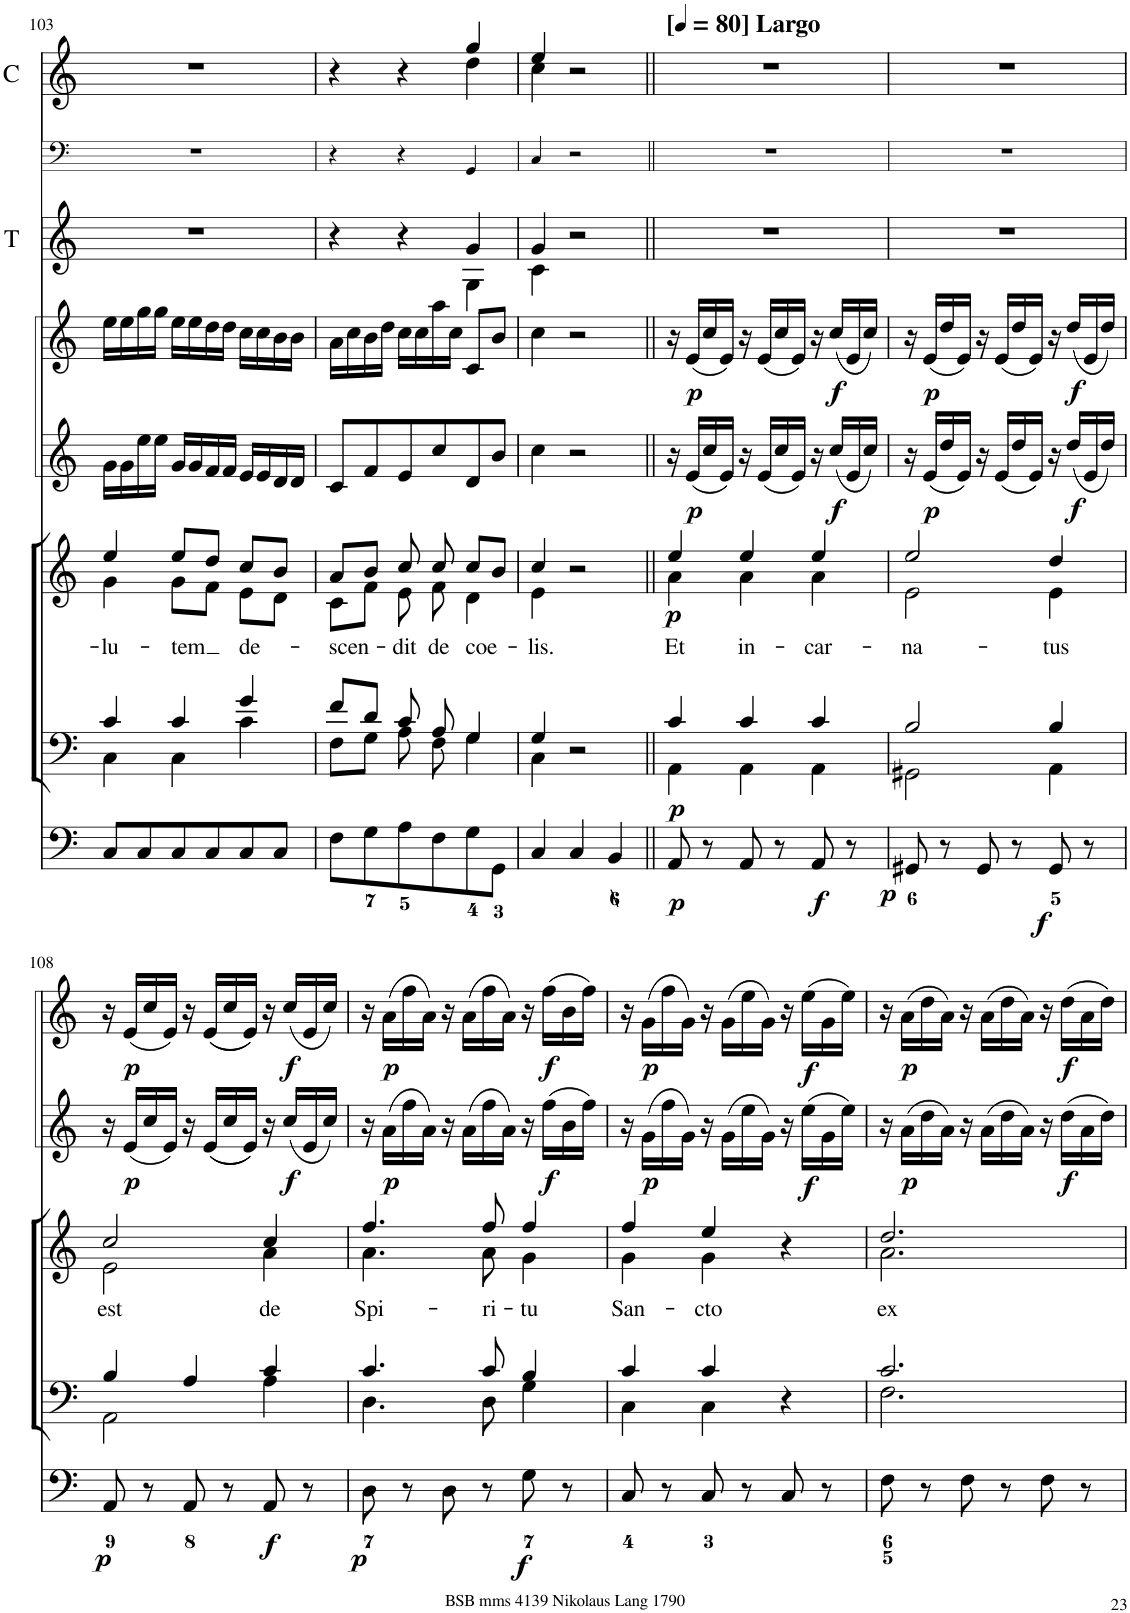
**kern	**dynam	**kern	**dynam	**kern	**text	**dynam	**kern	**dynam	**kern	**dynam	**kern	**kern	**kern
*part8	*part8	*part7	*part7	*part6	*part6	*part6	*part5	*part5	*part4	*part4	*part3	*part2	*part1
*staff8	*staff8	*staff7	*staff7	*staff6	*staff6	*staff6	*staff5	*staff5	*staff4	*staff4	*staff3	*staff2	*staff1
*I"Organ	*	*I"Voice	*	*I"Voice	*	*	*I"Violin	*	*I"Violini	*	*I"Trombe	*I"Timpani	*I"Clarini in C
*	*	*	*	*	*	*	*I'Vln	*	*I'Vln	*	*I'T	*I'Timp	*I'C
!!LO:PB:g=z
*clefF4	*	*clefF4	*	*clefG2	*	*	*clefG2	*	*clefG2	*	*clefG2	*clefF4	*clefG2
*k[]	*	*k[]	*	*k[]	*	*	*k[]	*	*k[]	*	*k[]	*k[]	*k[]
*M3/4	*	*M3/4	*	*M3/4	*	*	*M3/4	*	*M3/4	*	*M3/4	*M3/4	*M3/4
=103	=103	=103	=103	=103	=103	=103	=103	=103	=103	=103	=103	=103	=103
*	*	*^	*	*	*	*	*	*	*	*	*	*	*
!	!	!	!	!	!	!LO:LY:b	!	!	!	!	!	!	!	!
*	*	*	*	*	*^	*	*	*	*	*	*	*	*	*
8C/L	.	4c/	4C\	.	4ee/	4g\	-lu-	.	16g\LL	.	16ee\LL	.	2.r	2.r	2.r
.	.	.	.	.	.	.	.	.	16g\	.	16ee\	.	.	.	.
8C/	.	.	.	.	.	.	.	.	16ee\	.	16gg\	.	.	.	.
.	.	.	.	.	.	.	.	.	16ee\JJ	.	16gg\JJ	.	.	.	.
!	!	!	!	!	!	!	!LO:LY:b	!	!	!	!	!	!	!	!
8C/	.	4c/	4C\	.	8ee/L	8g\L	-tem	.	16g/LL	.	16ee\LL	.	.	.	.
.	.	.	.	.	.	.	.	.	16g/	.	16ee\	.	.	.	.
8C/	.	.	.	.	8dd/J	8f\J	.	.	16f/	.	16dd\	.	.	.	.
.	.	.	.	.	.	.	.	.	16f/JJ	.	16dd\JJ	.	.	.	.
!	!	!	!	!	!	!	!LO:LY:b	!	!	!	!	!	!	!	!
8C/	.	4g/	4c\	.	8cc/L	8e\L	de-	.	16e/LL	.	16cc\LL	.	.	.	.
.	.	.	.	.	.	.	.	.	16e/	.	16cc\	.	.	.	.
8C/J	.	.	.	.	8b/J	8d\J	.	.	16d/	.	16b\	.	.	.	.
.	.	.	.	.	.	.	.	.	16d/JJ	.	16b\JJ	.	.	.	.
=104	=104	=104	=104	=104	=104	=104	=104	=104	=104	=104	=104	=104	=104	=104	=104
!	!	!	!	!	!	!	!LO:LY:b	!	!	!	!	!	!	!	!
*	*	*	*	*	*	*	*	*	*	*	*	*	*^	*	*^
8F\L	.	8f/L	8F\L	.	8a/L	8c\L	-scen-	.	8c/L	.	16a\LL	.	4r	2ryy	4r	4r	2ryy
.	.	.	.	.	.	.	.	.	.	.	16cc\	.	.	.	.	.	.
8G\	.	8d/J	8G\J	.	8b/J	8f\J	.	.	8f/	.	16b\	.	.	.	.	.	.
.	.	.	.	.	.	.	.	.	.	.	16dd\JJ	.	.	.	.	.	.
!	!	!	!	!	!	!	!LO:LY:b	!	!	!	!	!	!	!	!	!	!
8A\	.	8c/	8A\	.	8cc/	8e\	-dit	.	8e/	.	16cc\LL	.	4r	.	4r	4r	.
.	.	.	.	.	.	.	.	.	.	.	16cc\	.	.	.	.	.	.
!	!	!	!	!	!	!	!LO:LY:b	!	!	!	!	!	!	!	!	!	!
8F\	.	8A/	8F\	.	8cc/	8f\	de	.	8cc/	.	16aa\	.	.	.	.	.	.
.	.	.	.	.	.	.	.	.	.	.	16cc\JJ	.	.	.	.	.	.
!	!	!	!	!	!	!	!LO:LY:b	!	!	!	!	!	!	!	!	!	!
8G\	.	4G/	4G\	.	8cc/L	4d\	coe-	.	8d/	.	8c/L	.	4g/	4G\	4GG/	4gg/	4dd\
8GG\J	.	.	.	.	8b/J	.	.	.	8b/J	.	8b/J	.	.	.	.	.	.
=105	=105	=105	=105	=105	=105	=105	=105	=105	=105	=105	=105	=105	=105	=105	=105	=105	=105
!	!	!	!	!	!	!	!LO:LY:b	!	!	!	!	!	!	!	!	!	!
4C/	.	4G/	4C\	.	4cc/	4e\	-lis.	.	4cc\	.	4cc\	.	4g/	4c\	4C/	4ee/	4cc\
4C/	.	2r	2ryy	.	2r	2ryy	.	.	2r	.	2r	.	2r	2ryy	2r	2r	2ryy
4BB/	.	.	.	.	.	.	.	.	.	.	.	.	.	.	.	.	.
*	*	*	*	*	*	*	*	*	*	*	*	*	*v	*v	*	*v	*v
=106||	=106||	=106||	=106||	=106||	=106||	=106||	=106||	=106||	=106||	=106||	=106||	=106||	=106||	=106||	=106||
*	*	*	*	*	*	*	*	*	*	*	*	*	*	*	*MM80
!	!	!	!	!	!	!	!	!	!	!	!	!	!	!	!LO:TX:a:B:t=[
!	!	!	!	!	!	!	!	!	!	!	!	!	!	!	!LO:TX:a:B:t=] Largo
!	!LO:DY:b	!	!	!LO:DY:b	!	!	!LO:LY:b	!LO:DY:b	!	!	!	!	!	!	!
8AA/	p	4c/	4AA\	p	4ee/	4a\	Et	p	16r	.	16r	.	2.r	2.r	2.r
!	!	!	!	!	!	!	!	!	!	!LO:DY:b	!	!LO:DY:b	!	!	!
.	.	.	.	.	.	.	.	.	(16e/LL	p	(16e/LL	p	.	.	.
8r	.	.	.	.	.	.	.	.	16cc/	.	16cc/	.	.	.	.
.	.	.	.	.	.	.	.	.	16e/JJ)	.	16e/JJ)	.	.	.	.
!	!	!	!	!	!	!	!LO:LY:b	!	!	!	!	!	!	!	!
8AA/	.	4c/	4AA\	.	4ee/	4a\	in-	.	16r	.	16r	.	.	.	.
.	.	.	.	.	.	.	.	.	(16e/LL	.	(16e/LL	.	.	.	.
8r	.	.	.	.	.	.	.	.	16cc/	.	16cc/	.	.	.	.
.	.	.	.	.	.	.	.	.	16e/JJ)	.	16e/JJ)	.	.	.	.
!	!LO:DY:b	!	!	!	!	!	!LO:LY:b	!	!	!	!	!	!	!	!
8AA/	f	4c/	4AA\	.	4ee/	4a\	-car-	.	16r	.	16r	.	.	.	.
!	!	!	!	!	!	!	!	!	!	!LO:DY:b	!	!LO:DY:b	!	!	!
.	.	.	.	.	.	.	.	.	(16cc/LL	f	(16cc/LL	f	.	.	.
8r	.	.	.	.	.	.	.	.	16e/	.	16e/	.	.	.	.
.	.	.	.	.	.	.	.	.	16cc/JJ)	.	16cc/JJ)	.	.	.	.
=107	=107	=107	=107	=107	=107	=107	=107	=107	=107	=107	=107	=107	=107	=107	=107
!	!LO:DY:b	!	!	!	!	!	!LO:LY:b	!	!	!	!	!	!	!	!
8GG#X/	p	2B/	2GG#X\	.	2ee/	2e\	-na-	.	16r	.	16r	.	2.r	2.r	2.r
!	!	!	!	!	!	!	!	!	!	!LO:DY:b	!	!LO:DY:b	!	!	!
.	.	.	.	.	.	.	.	.	(16e/LL	p	(16e/LL	p	.	.	.
8r	.	.	.	.	.	.	.	.	16dd/	.	16dd/	.	.	.	.
.	.	.	.	.	.	.	.	.	16e/JJ)	.	16e/JJ)	.	.	.	.
8GG#/	.	.	.	.	.	.	.	.	16r	.	16r	.	.	.	.
.	.	.	.	.	.	.	.	.	(16e/LL	.	(16e/LL	.	.	.	.
8r	.	.	.	.	.	.	.	.	16dd/	.	16dd/	.	.	.	.
.	.	.	.	.	.	.	.	.	16e/JJ)	.	16e/JJ)	.	.	.	.
!	!LO:DY:b	!	!	!	!	!	!LO:LY:b	!	!	!	!	!	!	!	!
8GG#/	f	4B/	4AA\	.	4dd/	4e\	-tus	.	16r	.	16r	.	.	.	.
!	!	!	!	!	!	!	!	!	!	!LO:DY:b	!	!LO:DY:b	!	!	!
.	.	.	.	.	.	.	.	.	(16dd/LL	f	(16dd/LL	f	.	.	.
8r	.	.	.	.	.	.	.	.	16e/	.	16e/	.	.	.	.
.	.	.	.	.	.	.	.	.	16dd/JJ)	.	16dd/JJ)	.	.	.	.
!!LO:LB:g=z
=108	=108	=108	=108	=108	=108	=108	=108	=108	=108	=108	=108	=108	=108	=108	=108
!	!LO:DY:b	!	!	!	!	!	!LO:LY:b	!	!	!	!	!	!	!	!
8AA/	p	4B/	2AA\	.	2cc/	2e\	est	.	16r	.	16r	.	2.r	2.r	2.r
!	!	!	!	!	!	!	!	!	!	!LO:DY:b	!	!LO:DY:b	!	!	!
.	.	.	.	.	.	.	.	.	(16e/LL	p	(16e/LL	p	.	.	.
8r	.	.	.	.	.	.	.	.	16cc/	.	16cc/	.	.	.	.
.	.	.	.	.	.	.	.	.	16e/JJ)	.	16e/JJ)	.	.	.	.
8AA/	.	4A/	.	.	.	.	.	.	16r	.	16r	.	.	.	.
.	.	.	.	.	.	.	.	.	((16e/LL	.	((16e/LL	.	.	.	.
8r	.	.	.	.	.	.	.	.	16cc/	.	16cc/	.	.	.	.
.	.	.	.	.	.	.	.	.	16e/JJ))	.	16e/JJ))	.	.	.	.
!	!LO:DY:b	!	!	!	!	!	!LO:LY:b	!	!	!	!	!	!	!	!
8AA/	f	4c/	4A\	.	4cc/	4a\	de	.	16r	.	16r	.	.	.	.
!	!	!	!	!	!	!	!	!	!	!LO:DY:b	!	!LO:DY:b	!	!	!
.	.	.	.	.	.	.	.	.	(16cc/LL	f	(16cc/LL	f	.	.	.
8r	.	.	.	.	.	.	.	.	16e/	.	16e/	.	.	.	.
.	.	.	.	.	.	.	.	.	16cc/JJ)	.	16cc/JJ)	.	.	.	.
=109	=109	=109	=109	=109	=109	=109	=109	=109	=109	=109	=109	=109	=109	=109	=109
!	!LO:DY:b	!	!	!	!	!	!LO:LY:b	!	!	!	!	!	!	!	!
8D\	p	4.c/	4.D\	.	4.ff/	4.a\	Spi-	.	16r	.	16r	.	2.r	2.r	2.r
!	!	!	!	!	!	!	!	!	!	!LO:DY:b	!	!LO:DY:b	!	!	!
.	.	.	.	.	.	.	.	.	(16a\LL	p	(16a\LL	p	.	.	.
8r	.	.	.	.	.	.	.	.	16ff\	.	16ff\	.	.	.	.
.	.	.	.	.	.	.	.	.	16a\JJ)	.	16a\JJ)	.	.	.	.
8D\	.	.	.	.	.	.	.	.	16r	.	16r	.	.	.	.
.	.	.	.	.	.	.	.	.	(16a\LL	.	(16a\LL	.	.	.	.
!	!	!	!	!	!	!	!LO:LY:b	!	!	!	!	!	!	!	!
8r	.	8c/	8D\	.	8ff/	8a\	-ri-	.	16ff\	.	16ff\	.	.	.	.
.	.	.	.	.	.	.	.	.	16a\JJ)	.	16a\JJ)	.	.	.	.
!	!LO:DY:b	!	!	!	!	!	!LO:LY:b	!	!	!	!	!	!	!	!
8G\	f	4B/	4G\	.	4ff/	4g\	-tu	.	16r	.	16r	.	.	.	.
!	!	!	!	!	!	!	!	!	!	!LO:DY:b	!	!LO:DY:b	!	!	!
.	.	.	.	.	.	.	.	.	(16ff\LL	f	(16ff\LL	f	.	.	.
8r	.	.	.	.	.	.	.	.	16b\	.	16b\	.	.	.	.
.	.	.	.	.	.	.	.	.	16ff\JJ)	.	16ff\JJ)	.	.	.	.
=110	=110	=110	=110	=110	=110	=110	=110	=110	=110	=110	=110	=110	=110	=110	=110
!	!	!	!	!	!	!	!LO:LY:b	!	!	!	!	!	!	!	!
8C/	.	4c/	4C\	.	4ff/	4g\	San-	.	16r	.	16r	.	2.r	2.r	2.r
!	!	!	!	!	!	!	!	!	!	!LO:DY:b	!	!LO:DY:b	!	!	!
.	.	.	.	.	.	.	.	.	(16g\LL	p	(16g\LL	p	.	.	.
8r	.	.	.	.	.	.	.	.	16ff\	.	16ff\	.	.	.	.
.	.	.	.	.	.	.	.	.	16g\JJ)	.	16g\JJ)	.	.	.	.
!	!	!	!	!	!	!	!LO:LY:b	!	!	!	!	!	!	!	!
8C/	.	4c/	4C\	.	4ee/	4g\	-cto	.	16r	.	16r	.	.	.	.
.	.	.	.	.	.	.	.	.	(16g\LL	.	(16g\LL	.	.	.	.
8r	.	.	.	.	.	.	.	.	16ee\	.	16ee\	.	.	.	.
.	.	.	.	.	.	.	.	.	16g\JJ)	.	16g\JJ)	.	.	.	.
8C/	.	4r	4ryy	.	4r	4ryy	.	.	16r	.	16r	.	.	.	.
!	!	!	!	!	!	!	!	!	!	!LO:DY:b	!	!LO:DY:b	!	!	!
.	.	.	.	.	.	.	.	.	(16ee\LL	f	(16ee\LL	f	.	.	.
8r	.	.	.	.	.	.	.	.	16g\	.	16g\	.	.	.	.
.	.	.	.	.	.	.	.	.	16ee\JJ)	.	16ee\JJ)	.	.	.	.
=111	=111	=111	=111	=111	=111	=111	=111	=111	=111	=111	=111	=111	=111	=111	=111
!	!	!	!	!	!	!	!LO:LY:b	!	!	!	!	!	!	!	!
8F\	.	2.c/	2.F\	.	2.dd/	2.a\	ex	.	16r	.	16r	.	2.r	2.r	2.r
!	!	!	!	!	!	!	!	!	!	!LO:DY:b	!	!LO:DY:b	!	!	!
.	.	.	.	.	.	.	.	.	(16a\LL	p	(16a\LL	p	.	.	.
8r	.	.	.	.	.	.	.	.	16dd\	.	16dd\	.	.	.	.
.	.	.	.	.	.	.	.	.	16a\JJ)	.	16a\JJ)	.	.	.	.
8F\	.	.	.	.	.	.	.	.	16r	.	16r	.	.	.	.
.	.	.	.	.	.	.	.	.	(16a\LL	.	(16a\LL	.	.	.	.
8r	.	.	.	.	.	.	.	.	16dd\	.	16dd\	.	.	.	.
.	.	.	.	.	.	.	.	.	16a\JJ)	.	16a\JJ)	.	.	.	.
8F\	.	.	.	.	.	.	.	.	16r	.	16r	.	.	.	.
!	!	!	!	!	!	!	!	!	!	!LO:DY:b	!	!LO:DY:b	!	!	!
.	.	.	.	.	.	.	.	.	(16dd\LL	f	(16dd\LL	f	.	.	.
8r	.	.	.	.	.	.	.	.	16a\	.	16a\	.	.	.	.
.	.	.	.	.	.	.	.	.	16dd\JJ)	.	16dd\JJ)	.	.	.	.
*	*	*v	*v	*	*	*	*	*	*	*	*	*	*	*	*
*	*	*	*	*v	*v	*	*	*	*	*	*	*	*	*
=	=	=	=	=	=	=	=	=	=	=	=	=	=
*-	*-	*-	*-	*-	*-	*-	*-	*-	*-	*-	*-	*-	*-
